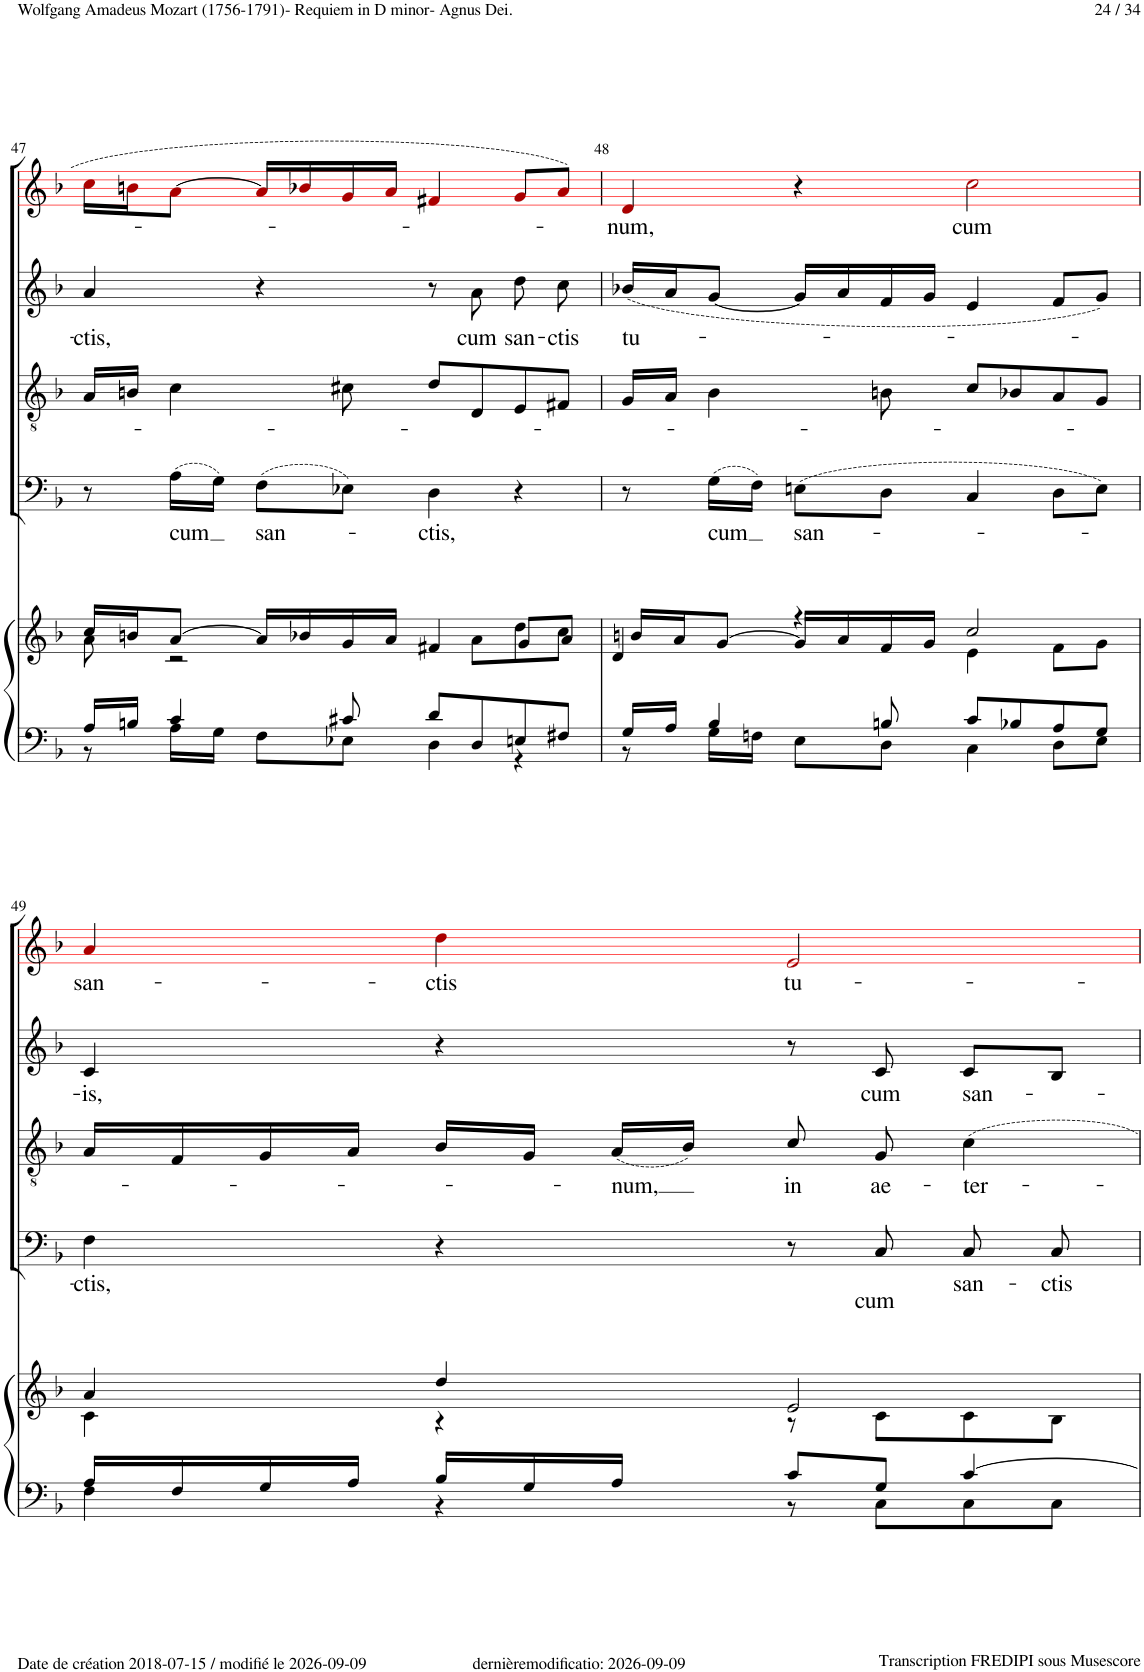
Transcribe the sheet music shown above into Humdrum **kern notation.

**kern	**kern	**kern	**text	**kern	**text	**kern	**text	**kern	**text
*part5	*part5	*part4	*part4	*part3	*part3	*part2	*part2	*part1	*part1
*staff6	*staff5	*staff4	*staff4	*staff3	*staff3	*staff2	*staff2	*staff1	*staff1
*I"Piano	*	*I"Bass	*	*I"Tenor	*	*I"Alto	*	*I"Soprano	*
*I'Pno	*	*	*	*	*	*	*	*	*
!!LO:PB:g=z
*clefF4	*clefG2	*clefF4	*	*clefGv2	*	*clefG2	*	*clefG2	*
*	*	*	*	*	*	*	*	*ITrd1c2	*
*k[b-]	*k[b-]	*k[b-]	*	*k[b-]	*	*k[b-]	*	*k[b-]	*
*M4/4	*M4/4	*M4/4	*	*M4/4	*	*M4/4	*	*M4/4	*
*met(c)	*met(c)	*met(c)	*	*met(c)	*	*met(c)	*	*met(c)	*
=47	=47	=47	=47	=47	=47	=47	=47	=47	=47
*^	*^	*	*	*	*	*	*	*	*
!	!	!	!	!	!	!	!	!	!LO:LY:b	!	!
16A/LL	8r	16cc/LL	8a\	8r	.	16A!/LL	.	4a!/	-ctis,	16cc!i\LL	.
16Bn/JJ	.	16bn/J	.	.	.	16Bn!/JJ	.	.	.	16bn!i\J	.
!	!	!	!	!	!LO:LY:b	!	!	!	!	!	!
4c/	16A\LL	[8a/J	2r	(16A!\LL	-cum	4c!\	.	.	.	[8a!i\J	.
.	16G\JJ	.	.	16G!\JJ)	.	.	.	.	.	.	.
!	!	!	!	!	!LO:LY:b	!	!	!	!	!	!
.	8F\L	16a/LL]	.	(8F!\L	san-	.	.	4r	.	16a!i/LL]	.
.	.	16b-X/	.	.	.	.	.	.	.	16b-X!i/	.
8c#X/	8E-X\J	16g/	.	8E-X!\J)	.	8c#X!\	.	.	.	16g!i/	.
.	.	16a/JJ	.	.	.	.	.	.	.	16a!i/JJ	.
!	!	!	!	!	!LO:LY:b	!	!	!	!	!	!
8d/L	4D\	4f#X/	.	4D!\	-ctis,	8d!/L	.	8r	.	4f#X!i/	.
!	!	!	!	!	!	!	!	!	!LO:LY:b	!	!
8D/	.	.	8a\L	.	.	8D!/	.	8a!\	cum	.	.
!	!	!	!	!	!	!	!	!	!LO:LY:b	!	!
8En/	4r	8g/L	8dd\	4r	.	8E!/	.	8dd!\	san-	8g!i/L	.
!	!	!	!	!	!	!	!	!	!LO:LY:b	!	!
8F#X/J	.	8a/J	8cc\J	.	.	8F#X!/J	.	8cc!\	-ctis	8a!i/J	.
=48	=48	=48	=48	=48	=48	=48	=48	=48	=48	=48	=48
!	!	!	!	!	!	!	!	!	!LO:LY:b	!	!LO:LY:b
16G/LL	8r	4d/	16bn/LL	8r	.	16G!/LL	.	(16b-X!/LL	tu-	4d!i/	-num,
16A/JJ	.	.	16a/J	.	.	16A!/JJ	.	16a!/J	.	.	.
!	!	!	!	!	!LO:LY:b	!	!	!	!	!	!
4B-/	16G\LL	.	[8g/J	(16G!\LL	cum	4B-!\	.	[8g!/J	.	.	.
.	16Fn\JJ	.	.	16F!\JJ)	.	.	.	.	.	.	.
!	!	!	!	!	!LO:LY:b	!	!	!	!	!	!
.	8E\L	4r	16g/LL]	(8En!\L	san-	.	.	16g!/LL]	.	4r	.
.	.	.	16a/	.	.	.	.	16a!/	.	.	.
8Bn/	8D\J	.	16f/	8D!\J	.	8Bn!\	.	16f!/	.	.	.
.	.	.	16g/JJ	.	.	.	.	16g!/JJ	.	.	.
!	!	!	!	!	!	!	!	!	!	!	!LO:LY:b
8c/L	4C\	2cc/	4e\	4C!/	.	8c!/L	.	4e!/	.	2cc!i\	cum
8B-X/	.	.	.	.	.	8B-X!/	.	.	.	.	.
8A/	8D\L	.	8f\L	8D!\L	.	8A!/	.	8f!/L	.	.	.
8G/J	8E\J	.	8g\J	8E!\J)	.	8G!/J	.	8g!/J)	.	.	.
!!LO:LB:g=z
=49	=49	=49	=49	=49	=49	=49	=49	=49	=49	=49	=49
!	!	!	!	!	!LO:LY:b	!	!	!	!LO:LY:b	!	!LO:LY:b
16A/LL	4F\	4a/	4c\	4F!\	-ctis,	16A!/LL	.	4c!/	-is,	4a!i/	san-
16F/	.	.	.	.	.	16F!/	.	.	.	.	.
16G/	.	.	.	.	.	16G!/	.	.	.	.	.
16A/JJ	.	.	.	.	.	16A!/JJ	.	.	.	.	.
!	!	!	!	!	!	!	!	!	!	!	!LO:LY:b
16B-/LL	4r	4dd/	4r	4r	.	16B-!/LL	.	4r	.	4dd!i\	-ctis
16G/	.	.	.	.	.	16G!/JJ	.	.	.	.	.
!	!	!	!	!	!	!	!LO:LY:b	!	!	!	!
16A/JJ	.	.	.	.	.	(16A!/LL	-num,	.	.	.	.
16ryy	.	.	.	.	.	16B-!/JJ)	.	.	.	.	.
!	!	!	!	!	!	!	!LO:LY:b	!	!	!	!LO:LY:b
8c/L	8r	2e/	8r	8r	.	8c!/	in	8r	.	2e!i/	tu-
!	!	!	!	!	!LO:LY:b	!	!LO:LY:b	!	!LO:LY:b	!	!
8G/J	8C\L	.	8c\L	8C!/	cum	8G!/	ae-	8c!/	cum	.	.
!	!	!	!	!	!LO:LY:b	!	!LO:LY:b	!	!LO:LY:b	!	!
[4c/	8C\	.	8c\	8C!/	san-	4c!\	-ter-	8c!/L	san-	.	.
!	!	!	!	!	!LO:LY:b	!	!	!	!	!	!
.	8C\J	.	8B-\J	8C!/	-ctis	.	.	8B-!/J	.	.	.
*v	*v	*	*	*	*	*	*	*	*	*	*
*	*v	*v	*	*	*	*	*	*	*	*
=	=	=	=	=	=	=	=	=	=
*-	*-	*-	*-	*-	*-	*-	*-	*-	*-
